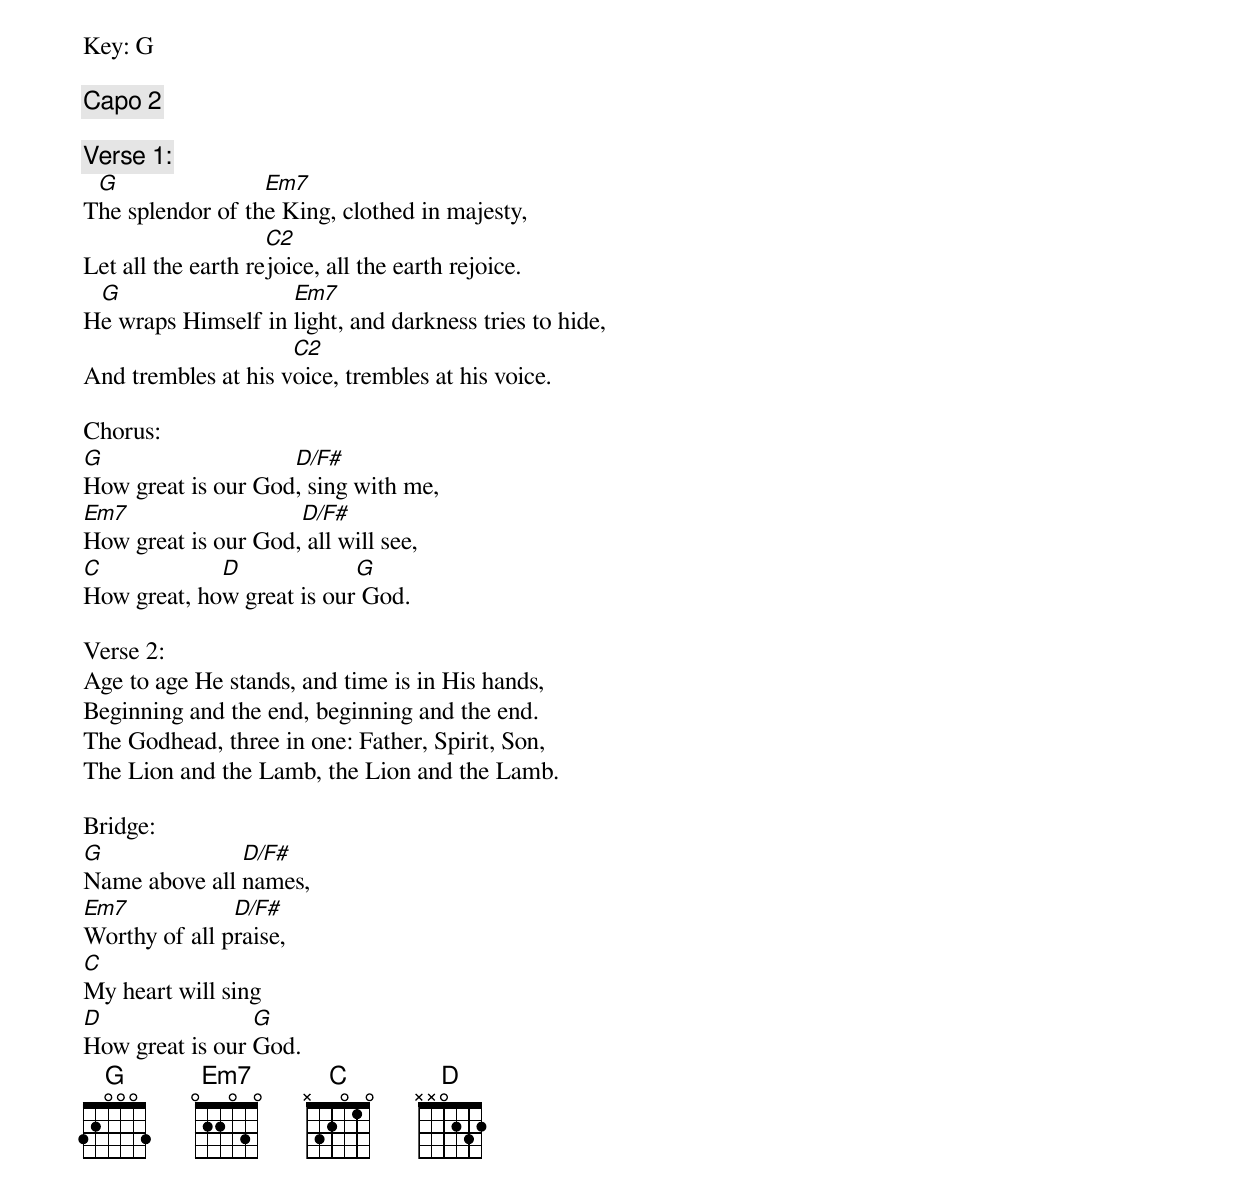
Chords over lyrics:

Key: G

Capo 2

Verse 1:
 G                Em7
The splendor of the King, clothed in majesty,
                    C2
Let all the earth rejoice, all the earth rejoice.
 G                  Em7
He wraps Himself in light, and darkness tries to hide,
                     C2
And trembles at his voice, trembles at his voice.

Chorus:
G                   D/F#
How great is our God, sing with me,
Em7                  D/F#
How great is our God, all will see,
C            D             G
How great, how great is our God.

Verse 2:
Age to age He stands, and time is in His hands,
Beginning and the end, beginning and the end.
The Godhead, three in one: Father, Spirit, Son,
The Lion and the Lamb, the Lion and the Lamb.

Bridge:
G              D/F#
Name above all names,
Em7            D/F#
Worthy of all praise,
C
My heart will sing
D                G
How great is our God.
